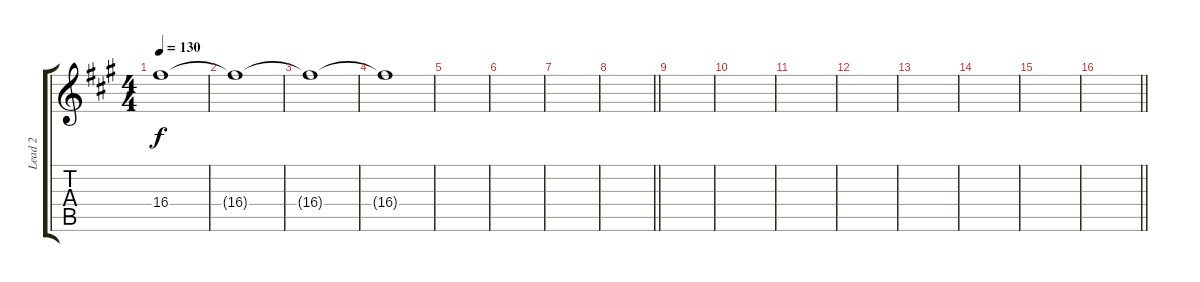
\track ("Lead 2" "Lead 2") {instrument distortionguitar}
\staff {score tabs}
\tuning (E4 B3 G3 D3 A2 E2) {hide}
\ts (4 4)
\tempo 130
\clef g2
\ks a
16.4.1{dy f volume 0} |
16.4{t}.1 |
16.4{t}.1 |
16.4{t}.1 |
|
|
|
\barLineRight lightlight
|
|
|
|
|
|
|
|
\barLineRight lightlight
